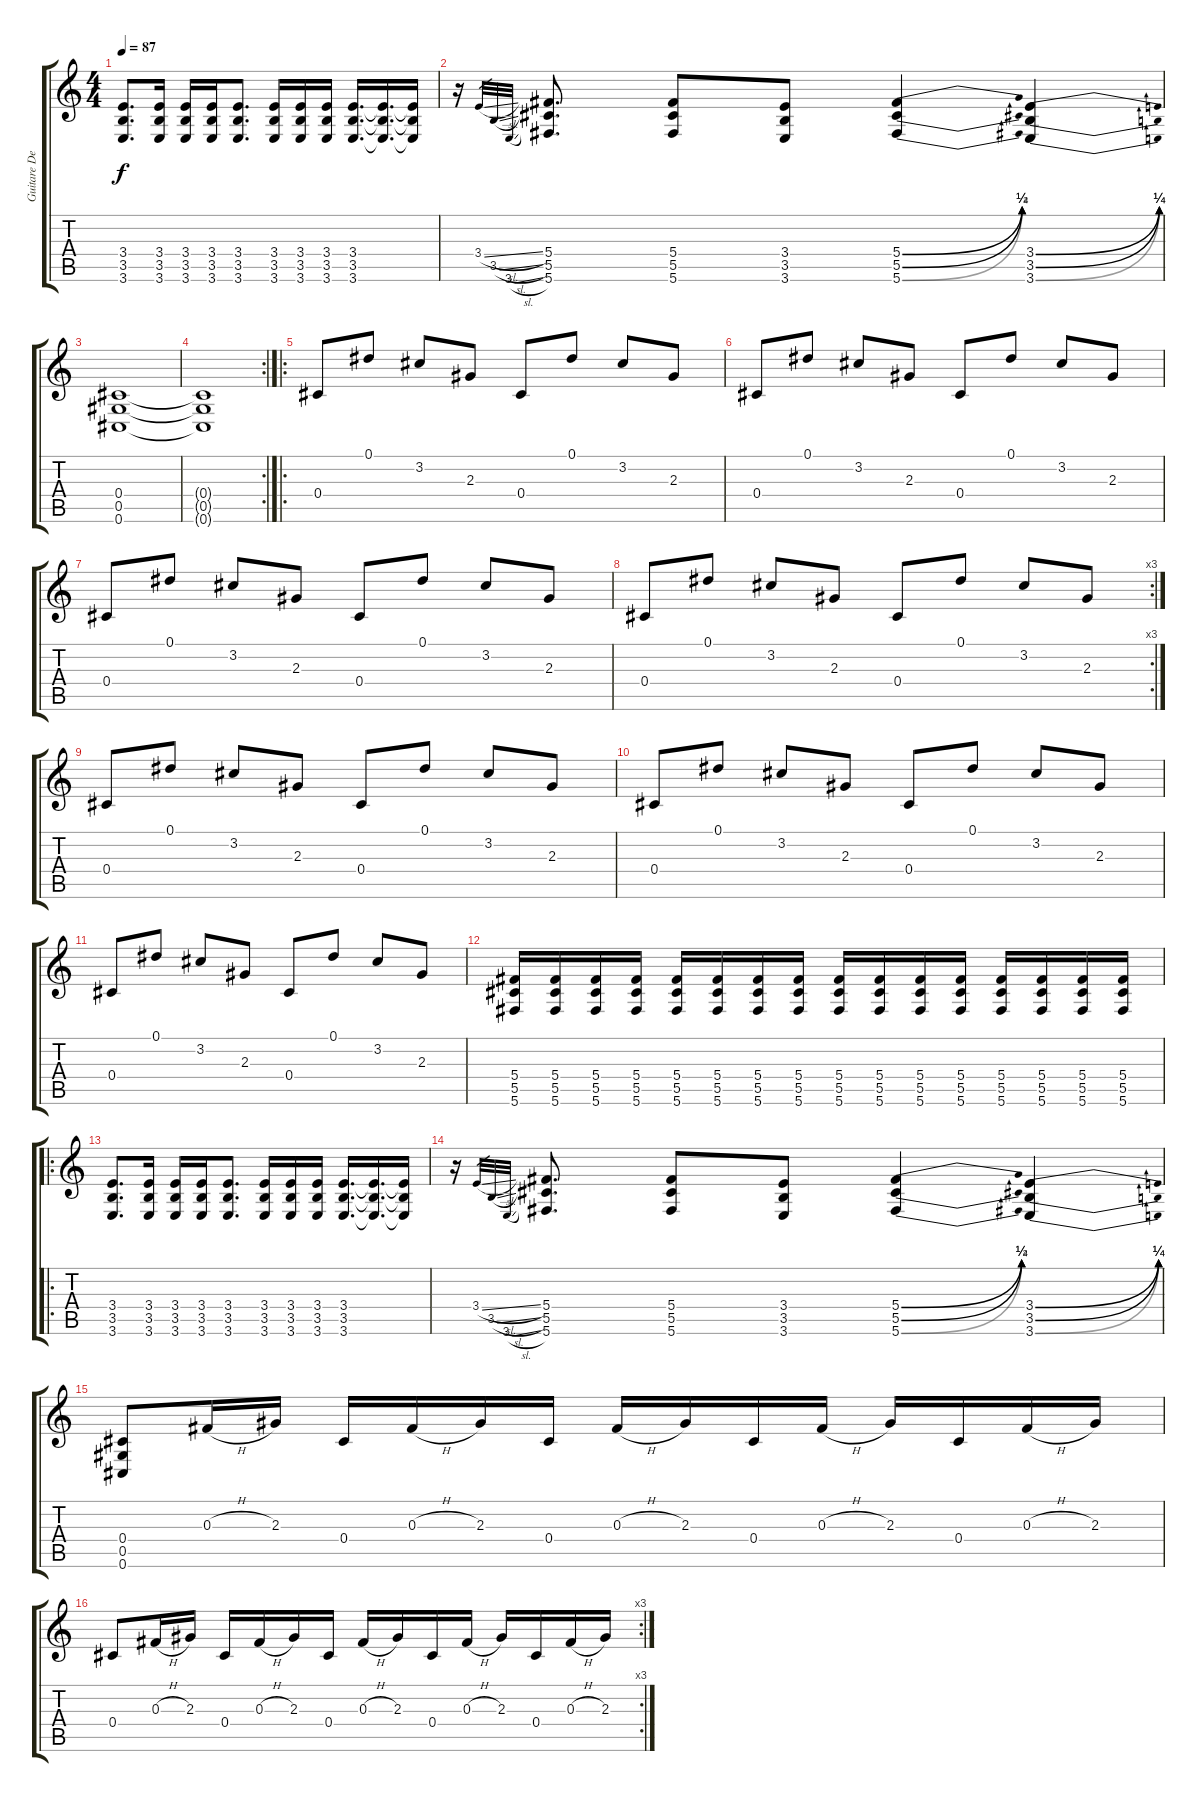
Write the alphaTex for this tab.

\track ("Guitare Deux" "Guitare De") {instrument acousticguitarsteel}
\staff {score tabs}
\tuning (Eb4 Bb3 Gb3 Db3 Ab2 Db2) {hide}
\ts (4 4)
\tempo 87
\clef g2
\ks c
(3.4 3.5 3.6).8{d dy f} (3.4 3.5 3.6).16 (3.4 3.5 3.6).16 (3.4 3.5 3.6).16 (3.4 3.5 3.6).8{d} (3.4 3.5 3.6).16 (3.4 3.5 3.6).16 (3.4 3.5 3.6).16 (3.4 3.5 3.6).16{d} (3.4{t} 3.5{t} 3.6{t}).16{d} (3.4{t} 3.5{t} 3.6{t}).16 |
r.16 3.4{sl}.32{gr} 3.5{sl}.32{gr} 3.6{sl}.32{gr} (5.4 5.5 5.6).8{d} (5.4 5.5 5.6).8 (3.4 3.5 3.6).8 (5.4{be (bend 0 0 60 2)} 5.5{be (bend 0 0 60 1)} 5.6{be (bend 0 0 60 1)}).4 (3.4{be (bend 0 0 60 1)} 3.5{be (bend 0 0 60 1)} 3.6{be (bend 0 0 60 1)}).4 |
(0.4 0.5 0.6).1 |
\rc 2
(0.4{t} 0.5{t} 0.6{t}).1 |
\ro
0.4.8 0.1.8 3.2.8 2.3.8 0.4.8 0.1.8 3.2.8 2.3.8 |
0.4.8 0.1.8 3.2.8 2.3.8 0.4.8 0.1.8 3.2.8 2.3.8 |
0.4.8 0.1.8 3.2.8 2.3.8 0.4.8 0.1.8 3.2.8 2.3.8 |
\rc 3
0.4.8 0.1.8 3.2.8 2.3.8 0.4.8 0.1.8 3.2.8 2.3.8 |
0.4.8 0.1.8 3.2.8 2.3.8 0.4.8 0.1.8 3.2.8 2.3.8 |
0.4.8 0.1.8 3.2.8 2.3.8 0.4.8 0.1.8 3.2.8 2.3.8 |
0.4.8 0.1.8 3.2.8 2.3.8 0.4.8 0.1.8 3.2.8 2.3.8 |
(5.4 5.5 5.6).16 (5.4 5.5 5.6).16 (5.4 5.5 5.6).16 (5.4 5.5 5.6).16 (5.4 5.5 5.6).16 (5.4 5.5 5.6).16 (5.4 5.5 5.6).16 (5.4 5.5 5.6).16 (5.4 5.5 5.6).16 (5.4 5.5 5.6).16 (5.4 5.5 5.6).16 (5.4 5.5 5.6).16 (5.4 5.5 5.6).16 (5.4 5.5 5.6).16 (5.4 5.5 5.6).16 (5.4 5.5 5.6).16 |
\ro
(3.4 3.5 3.6).8{d} (3.4 3.5 3.6).16 (3.4 3.5 3.6).16 (3.4 3.5 3.6).16 (3.4 3.5 3.6).8{d} (3.4 3.5 3.6).16 (3.4 3.5 3.6).16 (3.4 3.5 3.6).16 (3.4 3.5 3.6).16{d} (3.4{t} 3.5{t} 3.6{t}).16{d} (3.4{t} 3.5{t} 3.6{t}).16 |
r.16 3.4{sl}.32{gr} 3.5{sl}.32{gr} 3.6{sl}.32{gr} (5.4 5.5 5.6).8{d} (5.4 5.5 5.6).8 (3.4 3.5 3.6).8 (5.4{be (bend 0 0 60 2)} 5.5{be (bend 0 0 60 1)} 5.6{be (bend 0 0 60 1)}).4 (3.4{be (bend 0 0 60 1)} 3.5{be (bend 0 0 60 1)} 3.6{be (bend 0 0 60 1)}).4 |
(0.4 0.5 0.6).8 0.3{h}.16 2.3.16 0.4.16 0.3{h}.16 2.3.16 0.4.16 0.3{h}.16 2.3.16 0.4.16 0.3{h}.16 2.3.16 0.4.16 0.3{h}.16 2.3.16 |
\rc 3
0.4.8 0.3{h}.16 2.3.16 0.4.16 0.3{h}.16 2.3.16 0.4.16 0.3{h}.16 2.3.16 0.4.16 0.3{h}.16 2.3.16 0.4.16 0.3{h}.16 2.3.16
